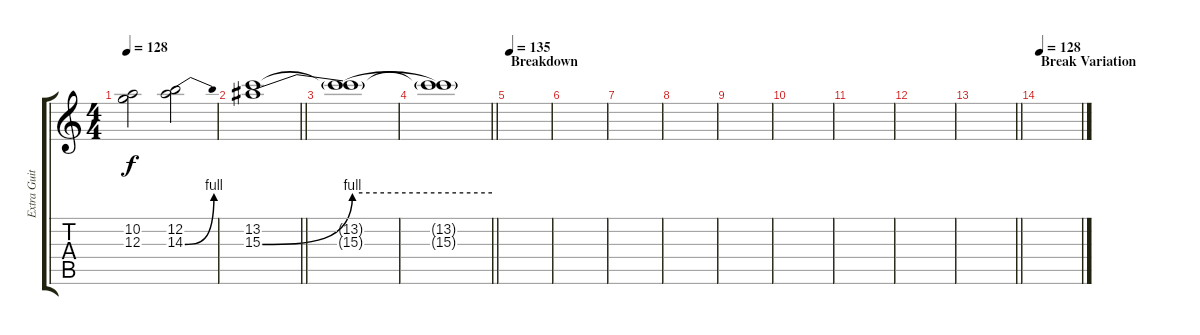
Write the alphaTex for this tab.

\track ("Extra Guitar" "Extra Guit") {instrument overdrivenguitar}
\staff {score tabs}
\tuning (E4 B3 G3 D3 A2 D2) {hide}
\ts (4 4)
\tempo 128
\clef g2
\ks c
(10.2{t} 12.3{t}).2{dy f} (12.2 14.3{be (bend 0 0 60 4)}).2 |
\barLineRight lightlight
(13.2 15.3{be (bend 0 0 60 4)}).1 |
(13.2{t} 15.3{be (hold 0 4 60 4) t}).1 |
\barLineRight lightlight
(13.2{t} 15.3{t}).1 |
\section ("" "Breakdown")
\tempo 135
|
|
|
|
|
|
|
|
\barLineRight lightlight
|
\section ("" "Break Variation")
\tempo 128
